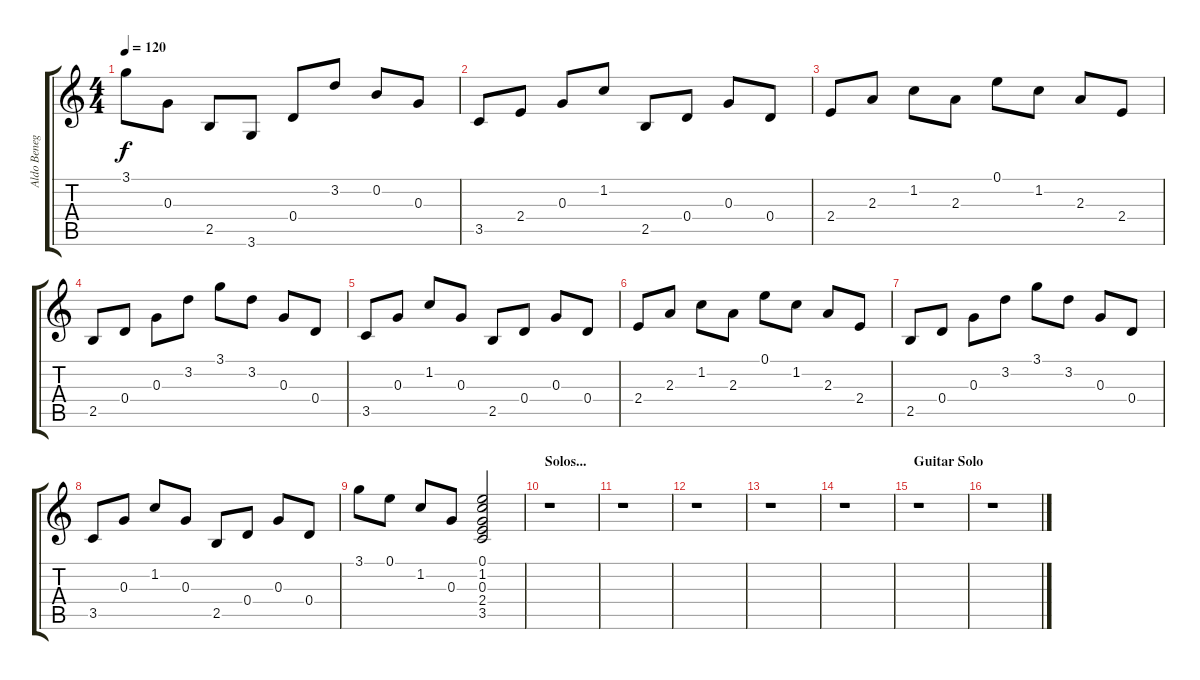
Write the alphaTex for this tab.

\track ("Aldo Benegas" "Aldo Beneg") {instrument acousticguitarnylon}
\staff {score tabs}
\tuning (E4 B3 G3 D3 A2 E2) {hide}
\ts (4 4)
\tempo 120
\clef g2
\ks c
3.1.8{dy f} 0.3.8 2.5.8 3.6.8 0.4.8 3.2.8 0.2.8 0.3.8 |
3.5.8 2.4.8 0.3.8 1.2.8 2.5.8 0.4.8 0.3.8 0.4.8 |
2.4.8 2.3.8 1.2.8 2.3.8 0.1.8 1.2.8 2.3.8 2.4.8 |
2.5.8 0.4.8 0.3.8 3.2.8 3.1.8 3.2.8 0.3.8 0.4.8 |
3.5.8 0.3.8 1.2.8 0.3.8 2.5.8 0.4.8 0.3.8 0.4.8 |
2.4.8 2.3.8 1.2.8 2.3.8 0.1.8 1.2.8 2.3.8 2.4.8 |
2.5.8 0.4.8 0.3.8 3.2.8 3.1.8 3.2.8 0.3.8 0.4.8 |
3.5.8 0.3.8 1.2.8 0.3.8 2.5.8 0.4.8 0.3.8 0.4.8 |
3.1.8 0.1.8 1.2.8 0.3.8 (0.1 1.2 0.3 2.4 3.5).2 |
\section ("" "Solos...")
r.1 |
r.1 |
r.1 |
r.1 |
r.1 |
\section ("" "Guitar Solo")
r.1 |
r.1
